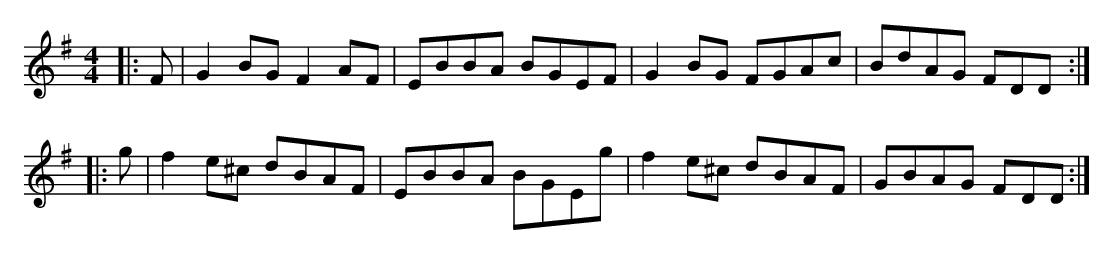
X:1
M:4/4
K:Emin
|:F|G2BG F2AF|EBBA BGEF|G2BG FGAc|BdAG FDD:|
|:g|f2e^c dBAF|EBBA BGEg|f2e^c dBAF|GBAG FDD:|
